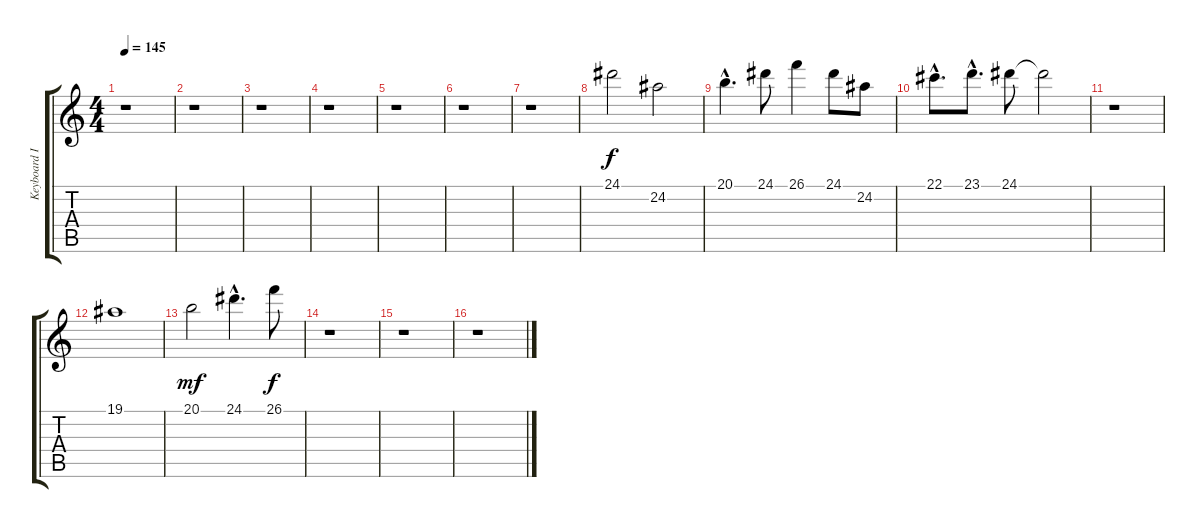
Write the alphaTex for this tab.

\track ("Keyboard II" "Keyboard I") {instrument stringensemble1}
\staff {score tabs}
\tuning (Eb4 Bb3 Gb3 Db3 Ab2 Eb2) {hide}
\ts (4 4)
\tempo 145
\clef g2
\ks c
r.1{dy f} |
r.1 |
r.1 |
r.1 |
r.1 |
r.1 |
r.1 |
24.1.2 24.2.2 |
20.1{hac}.4{d} 24.1.8 26.1.4 24.1.8 24.2.8 |
22.1{hac}.8{d} 23.1{hac}.8{d} 24.1.8 24.1{t}.2 |
r.1 |
19.1.1 |
20.1.2{dy mf} 24.1{hac}.4{d} 26.1.8{dy f} |
r.1 |
r.1 |
r.1
